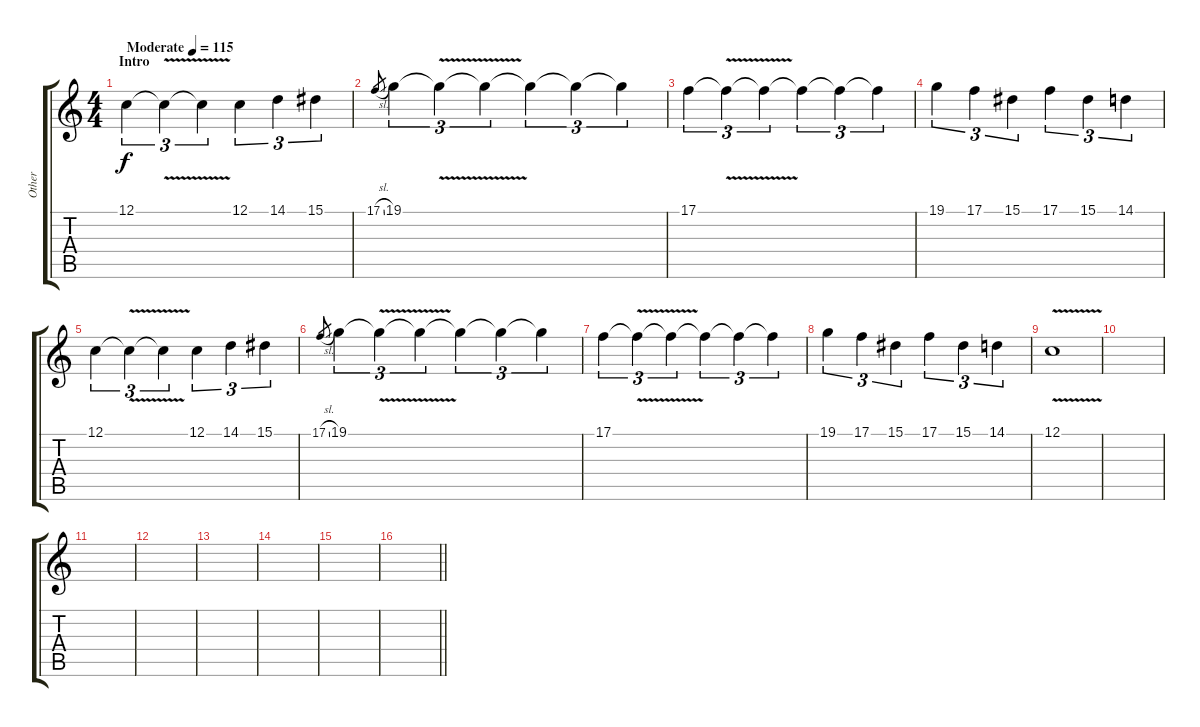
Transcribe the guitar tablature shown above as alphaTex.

\track ("Other" "Other") {instrument synthvoice}
\staff {score tabs}
\tuning (C4 G3 Eb3 Bb2 F2 C2) {hide}
\ts (4 4)
\section ("" "Intro")
\tempo (115 "Moderate")
\clef g2
\ks c
12.1.4{tu (3 2) dy f instrument synthvoice} 12.1{v t}.4{tu (3 2)} 12.1{t}.4{tu (3 2)} 12.1.4{tu (3 2)} 14.1.4{tu (3 2)} 15.1.4{tu (3 2)} |
17.1{sl}.8{gr} 19.1.4{tu (3 2)} 19.1{v t}.4{tu (3 2)} 19.1{t}.4{tu (3 2)} 19.1{t}.4{tu (3 2)} 19.1{t}.4{tu (3 2)} 19.1{t}.4{tu (3 2)} |
17.1.4{tu (3 2)} 17.1{v t}.4{tu (3 2)} 17.1{t}.4{tu (3 2)} 17.1{t}.4{tu (3 2)} 17.1{t}.4{tu (3 2)} 17.1{t}.4{tu (3 2)} |
19.1.4{tu (3 2)} 17.1.4{tu (3 2)} 15.1.4{tu (3 2)} 17.1.4{tu (3 2)} 15.1.4{tu (3 2)} 14.1.4{tu (3 2)} |
12.1.4{tu (3 2)} 12.1{v t}.4{tu (3 2)} 12.1{t}.4{tu (3 2)} 12.1.4{tu (3 2)} 14.1.4{tu (3 2)} 15.1.4{tu (3 2)} |
17.1{sl}.8{gr} 19.1.4{tu (3 2)} 19.1{v t}.4{tu (3 2)} 19.1{t}.4{tu (3 2)} 19.1{t}.4{tu (3 2)} 19.1{t}.4{tu (3 2)} 19.1{t}.4{tu (3 2)} |
17.1.4{tu (3 2)} 17.1{v t}.4{tu (3 2)} 17.1{t}.4{tu (3 2)} 17.1{t}.4{tu (3 2)} 17.1{t}.4{tu (3 2)} 17.1{t}.4{tu (3 2)} |
19.1.4{tu (3 2)} 17.1.4{tu (3 2)} 15.1.4{tu (3 2)} 17.1.4{tu (3 2)} 15.1.4{tu (3 2)} 14.1.4{tu (3 2)} |
12.1{v}.1{volume 0} |
|
|
|
|
|
|
\barLineRight lightlight
